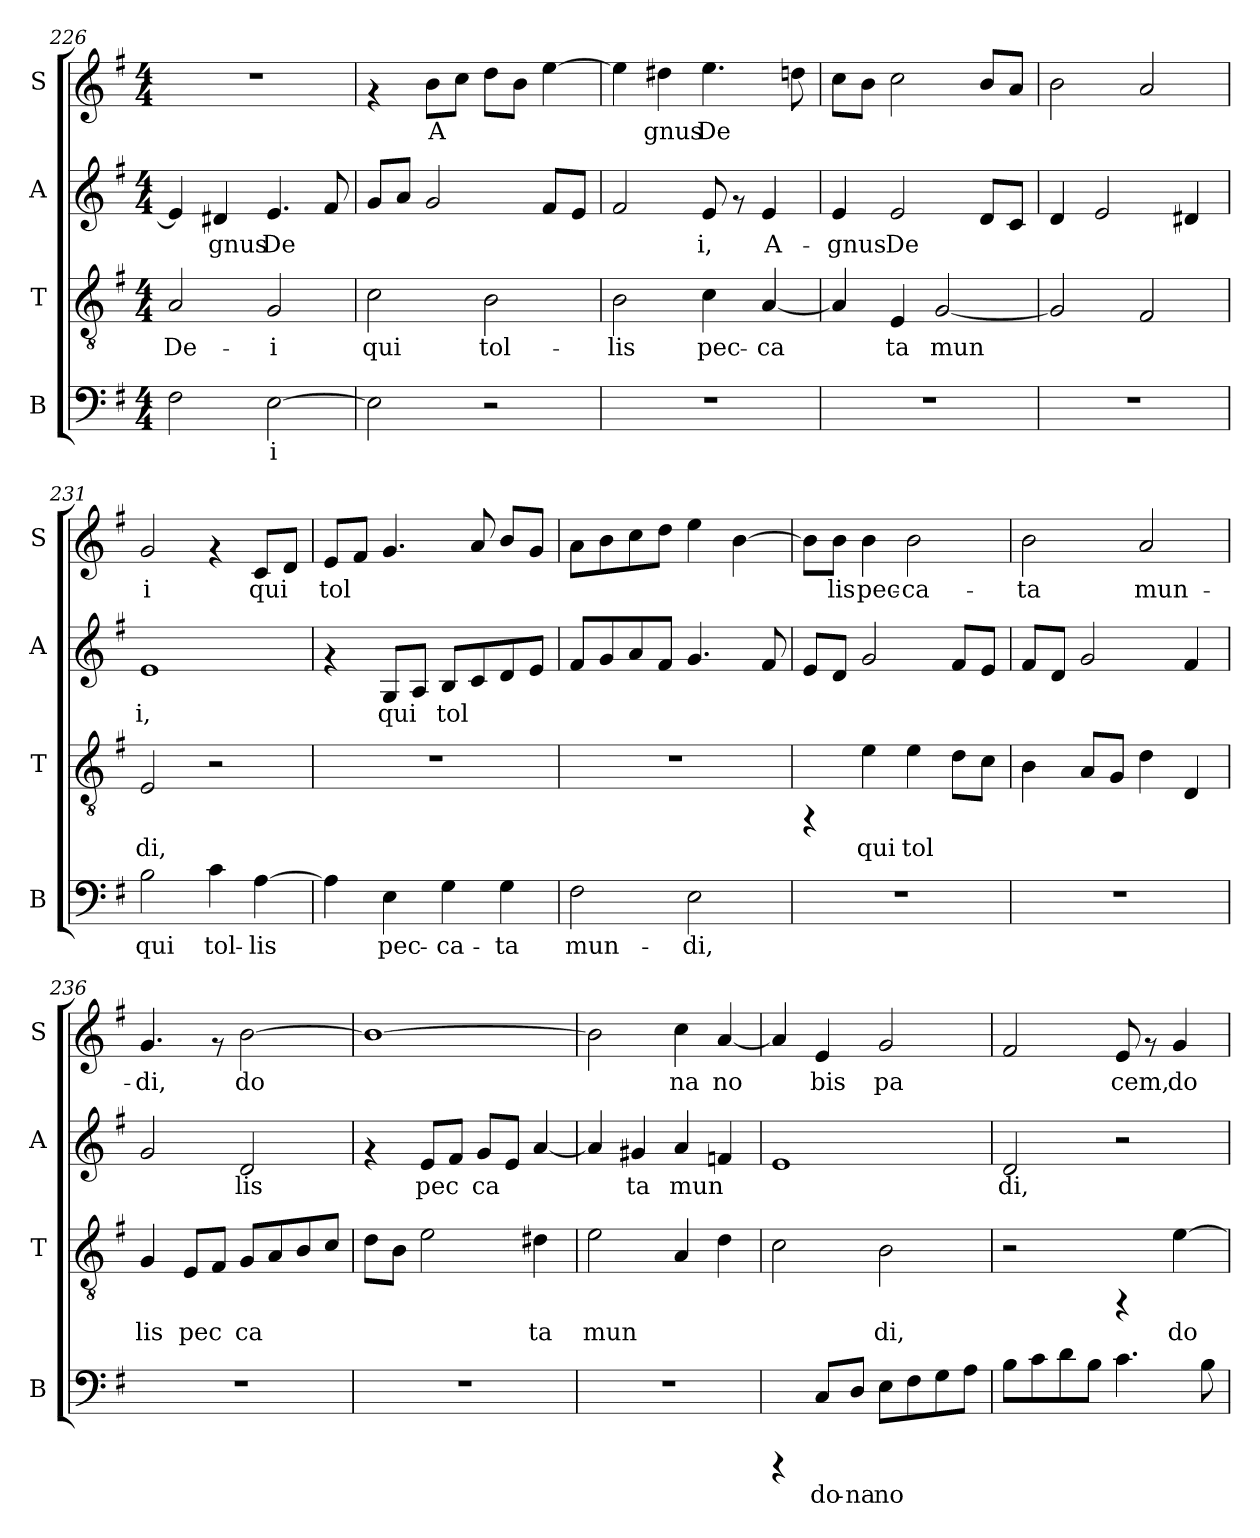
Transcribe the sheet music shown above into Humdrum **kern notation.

**kern	**text	**kern	**text	**kern	**text	**kern	**text
*part4	*part4	*part3	*part3	*part2	*part2	*part1	*part1
*staff4	*staff4	*staff3	*staff3	*staff2	*staff2	*staff1	*staff1
*I"B	*	*I"T	*	*I"A	*	*I"S	*
*I'B	*	*I'T	*	*I'A	*	*I'S	*
*clefF4	*	*clefGv2	*	*clefG2	*	*clefG2	*
*k[f#]	*	*k[f#]	*	*k[f#]	*	*k[f#]	*
*G:	*	*G:	*	*G:	*	*G:	*
*M4/4	*	*M4/4	*	*M4/4	*	*M4/4	*
=226	=226	=226	=226	=226	=226	=226	=226
!	!LO:LY:b:cj	!	!LO:LY:b:cj	!	!LO:LY:b:cj	!	!
2F#\	--	2A/	De-	4e/]	--	1r	.
!	!	!	!	!	!LO:LY:b:cj	!	!
.	.	.	.	4d#X/	-gnus	.	.
!	!LO:LY:b:cj	!	!LO:LY:b:cj	!	!LO:LY:b:cj	!	!
[>2E\	-i	2G/	-i	4.e/	De-	.	.
!	!	!	!	!	!LO:LY:b:cj	!	!
.	.	.	.	8f#/	--	.	.
=227	=227	=227	=227	=227	=227	=227	=227
!	!LO:LY:b:cj	!	!LO:LY:b:cj	!	!LO:LY:b:cj	!	!
2E\]	.	2c\	qui	8g/L	--	4rf	.
!	!	!	!	!	!LO:LY:b:cj	!	!
.	.	.	.	8a/J	--	.	.
!	!	!	!	!	!LO:LY:b:cj	!	!LO:LY:b:cj
.	.	.	.	2g/	--	8b\L	A-
!	!	!	!	!	!	!	!LO:LY:b:cj
.	.	.	.	.	.	8cc\J	--
!	!	!	!LO:LY:b:cj	!	!	!	!LO:LY:b:cj
2r	.	2B\	tol-	.	.	8dd\L	--
!	!	!	!	!	!	!	!LO:LY:b:cj
.	.	.	.	.	.	8b\J	--
!	!	!	!	!	!LO:LY:b:cj	!	!LO:LY:b:cj
.	.	.	.	8f#/L	--	[>4ee\	--
!	!	!	!	!	!LO:LY:b:cj	!	!
.	.	.	.	8e/J	--	.	.
!!LO:PB:g=z
=228	=228	=228	=228	=228	=228	=228	=228
!	!	!	!LO:LY:b:cj	!	!LO:LY:b:cj	!	!LO:LY:b:cj
1r	.	2B\	-lis	2f#/	--	4ee\]	--
!	!	!	!	!	!	!	!LO:LY:b:cj
.	.	.	.	.	.	4dd#X\	-gnus
!	!	!	!LO:LY:b:cj	!	!LO:LY:b:cj	!	!LO:LY:b:cj
.	.	4c\	pec-	8e/	-i,	4.ee\	De-
.	.	.	.	8rf	.	.	.
!	!	!	!LO:LY:b:cj	!	!LO:LY:b:cj	!	!
.	.	[<4A/	-ca-	4e/	A-	.	.
!	!	!	!	!	!	!	!LO:LY:b:cj
.	.	.	.	.	.	8ddn\	--
=229	=229	=229	=229	=229	=229	=229	=229
!	!	!	!LO:LY:b:cj	!	!LO:LY:b:cj	!	!LO:LY:b:cj
1r	.	4A/]	--	4e/	-gnus	8cc\L	--
!	!	!	!	!	!	!	!LO:LY:b:cj
.	.	.	.	.	.	8b\J	--
!	!	!	!LO:LY:b:cj	!	!LO:LY:b:cj	!	!LO:LY:b:cj
.	.	4E/	-ta	2e/	De-	2cc\	--
!	!	!	!LO:LY:b:cj	!	!	!	!
.	.	[<2G/	mun-	.	.	.	.
!	!	!	!	!	!LO:LY:b:cj	!	!LO:LY:b:cj
.	.	.	.	8d/L	--	8b/L	--
!	!	!	!	!	!LO:LY:b:cj	!	!LO:LY:b:cj
.	.	.	.	8c/J	--	8a/J	--
=230	=230	=230	=230	=230	=230	=230	=230
!	!	!	!LO:LY:b:cj	!	!LO:LY:b:cj	!	!LO:LY:b:cj
1r	.	2G/]	--	4d/	--	2b\	--
!	!	!	!	!	!LO:LY:b:cj	!	!
.	.	.	.	2e/	--	.	.
!	!	!	!LO:LY:b:cj	!	!	!	!LO:LY:b:cj
.	.	2F#/	--	.	.	2a/	--
!	!	!	!	!	!LO:LY:b:cj	!	!
.	.	.	.	4d#X/	--	.	.
=231	=231	=231	=231	=231	=231	=231	=231
!	!LO:LY:b:cj	!	!LO:LY:b:cj	!	!LO:LY:b:cj	!	!LO:LY:b:cj
2B\	qui	2E/	-di,	1e	-i,	2g/	-i
!	!LO:LY:b:cj	!	!	!	!	!	!
4c\	tol-	2r	.	.	.	4rf	.
!	!LO:LY:b:cj	!	!	!	!	!	!LO:LY:b:cj
[>4A\	-lis	.	.	.	.	8c/L	qui
!	!	!	!	!	!	!	!LO:LY:b:cj
.	.	.	.	.	.	8d/J	.
=232	=232	=232	=232	=232	=232	=232	=232
!	!LO:LY:b:cj	!	!	!	!	!	!LO:LY:b:cj
4A\]	.	1r	.	4rf	.	8e/L	tol-
!	!	!	!	!	!	!	!LO:LY:b:cj
.	.	.	.	.	.	8f#/J	--
!	!LO:LY:b:cj	!	!	!	!LO:LY:b:cj	!	!LO:LY:b:cj
4E\	pec-	.	.	8G/L	qui	4.g/	--
!	!	!	!	!	!LO:LY:b:cj	!	!
.	.	.	.	8A/J	.	.	.
!	!LO:LY:b:cj	!	!	!	!LO:LY:b:cj	!	!
4G\	-ca-	.	.	8B/L	tol-	.	.
!	!	!	!	!	!LO:LY:b:cj	!	!LO:LY:b:cj
.	.	.	.	8c/	--	8a/	--
!	!LO:LY:b:cj	!	!	!	!LO:LY:b:cj	!	!LO:LY:b:cj
4G\	-ta	.	.	8d/	--	8b/L	--
!	!	!	!	!	!LO:LY:b:cj	!	!LO:LY:b:cj
.	.	.	.	8e/J	--	8g/J	--
!!LO:LB:g=z
=233	=233	=233	=233	=233	=233	=233	=233
!	!LO:LY:b:cj	!	!	!	!LO:LY:b:cj	!	!LO:LY:b:cj
2F#\	mun-	1r	.	8f#/L	--	8a\L	--
!	!	!	!	!	!LO:LY:b:cj	!	!LO:LY:b:cj
.	.	.	.	8g/	--	8b\	--
!	!	!	!	!	!LO:LY:b:cj	!	!LO:LY:b:cj
.	.	.	.	8a/	--	8cc\	--
!	!	!	!	!	!LO:LY:b:cj	!	!LO:LY:b:cj
.	.	.	.	8f#/J	--	8dd\J	--
!	!LO:LY:b:cj	!	!	!	!LO:LY:b:cj	!	!LO:LY:b:cj
2E\	-di,	.	.	4.g/	--	4ee\	--
!	!	!	!	!	!	!	!LO:LY:b:cj
.	.	.	.	.	.	[>4b\	--
!	!	!	!	!	!LO:LY:b:cj	!	!
.	.	.	.	8f#/	--	.	.
=234	=234	=234	=234	=234	=234	=234	=234
!	!	!	!	!	!LO:LY:b:cj	!	!LO:LY:b:cj
1r	.	4rFF	.	8e/L	--	8b\L]	--
!	!	!	!	!	!LO:LY:b:cj	!	!LO:LY:b:cj
.	.	.	.	8d/J	--	8b\J	-lis
!	!	!	!LO:LY:b:cj	!	!LO:LY:b:cj	!	!LO:LY:b:cj
.	.	4e\	qui	2g/	--	4b\	pec-
!	!	!	!LO:LY:b:cj	!	!	!	!LO:LY:b:cj
.	.	4e\	tol-	.	.	2b\	-ca-
!	!	!	!LO:LY:b:cj	!	!LO:LY:b:cj	!	!
.	.	8d\L	--	8f#/L	--	.	.
!	!	!	!LO:LY:b:cj	!	!LO:LY:b:cj	!	!
.	.	8c\J	--	8e/J	--	.	.
=235	=235	=235	=235	=235	=235	=235	=235
!	!	!	!LO:LY:b:cj	!	!LO:LY:b:cj	!	!LO:LY:b:cj
1r	.	4B\	--	8f#/L	--	2b\	-ta
!	!	!	!	!	!LO:LY:b:cj	!	!
.	.	.	.	8d/J	--	.	.
!	!	!	!LO:LY:b:cj	!	!LO:LY:b:cj	!	!
.	.	8A/L	--	2g/	--	.	.
!	!	!	!LO:LY:b:cj	!	!	!	!
.	.	8G/J	--	.	.	.	.
!	!	!	!LO:LY:b:cj	!	!	!	!LO:LY:b:cj
.	.	4d\	--	.	.	2a/	mun-
!	!	!	!LO:LY:b:cj	!	!LO:LY:b:cj	!	!
.	.	4D/	--	4f#/	--	.	.
=236	=236	=236	=236	=236	=236	=236	=236
!	!	!	!LO:LY:b:cj	!	!LO:LY:b:cj	!	!LO:LY:b:cj
1r	.	4G/	-lis	2g/	--	4.g/	-di,
!	!	!	!LO:LY:b:cj	!	!	!	!
.	.	8E/L	pec-	.	.	.	.
!	!	!	!LO:LY:b:cj	!	!	!	!
.	.	8F#/J	--	.	.	8rf	.
!	!	!	!LO:LY:b:cj	!	!LO:LY:b:cj	!	!LO:LY:b:cj
.	.	8G/L	-ca-	2d/	-lis	[>2b\	do-
!	!	!	!LO:LY:b:cj	!	!	!	!
.	.	8A/	--	.	.	.	.
!	!	!	!LO:LY:b:cj	!	!	!	!
.	.	8B/	--	.	.	.	.
!	!	!	!LO:LY:b:cj	!	!	!	!
.	.	8c/J	--	.	.	.	.
=237	=237	=237	=237	=237	=237	=237	=237
!	!	!	!LO:LY:b:cj	!	!	!	!LO:LY:b:cj
1r	.	8d\L	--	4rf	.	1b_>	--
!	!	!	!LO:LY:b:cj	!	!	!	!
.	.	8B\J	--	.	.	.	.
!	!	!	!LO:LY:b:cj	!	!LO:LY:b:cj	!	!
.	.	2e\	--	8e/L	pec-	.	.
!	!	!	!	!	!LO:LY:b:cj	!	!
.	.	.	.	8f#/J	--	.	.
!	!	!	!	!	!LO:LY:b:cj	!	!
.	.	.	.	8g/L	-ca-	.	.
!	!	!	!	!	!LO:LY:b:cj	!	!
.	.	.	.	8e/J	--	.	.
!	!	!	!LO:LY:b:cj	!	!LO:LY:b:cj	!	!
.	.	4d#X\	-ta	[>4a/	--	.	.
!!LO:PB:g=z
=238	=238	=238	=238	=238	=238	=238	=238
!	!	!	!LO:LY:b:cj	!	!LO:LY:b:cj	!	!LO:LY:b:cj
1r	.	2e\	mun-	4a/]	--	2b\]	--
!	!	!	!	!	!LO:LY:b:cj	!	!
.	.	.	.	4g#X/	-ta	.	.
!	!	!	!LO:LY:b:cj	!	!LO:LY:b:cj	!	!LO:LY:b:cj
.	.	4A/	--	4a/	mun-	4cc\	-na
!	!	!	!LO:LY:b:cj	!	!LO:LY:b:cj	!	!LO:LY:b:cj
.	.	4d\	--	4fn/	--	[<4a/	no-
=239	=239	=239	=239	=239	=239	=239	=239
!	!	!	!LO:LY:b:cj	!	!LO:LY:b:cj	!	!LO:LY:b:cj
4rCCC	.	2c\	--	1e	--	4a/]	--
!	!LO:LY:b:cj	!	!	!	!	!	!LO:LY:b:cj
8C/L	do-	.	.	.	.	4e/	-bis
!	!LO:LY:b:cj	!	!	!	!	!	!
8D/J	-na	.	.	.	.	.	.
!	!LO:LY:b:cj	!	!LO:LY:b:cj	!	!	!	!LO:LY:b:cj
8E\L	no-	2B\	-di,	.	.	2g/	pa-
!	!LO:LY:b:cj	!	!	!	!	!	!
8F#\	--	.	.	.	.	.	.
!	!LO:LY:b:cj	!	!	!	!	!	!
8G\	--	.	.	.	.	.	.
!	!LO:LY:b:cj	!	!	!	!	!	!
8A\J	--	.	.	.	.	.	.
=240	=240	=240	=240	=240	=240	=240	=240
!	!LO:LY:b:cj	!	!	!	!LO:LY:b:cj	!	!LO:LY:b:cj
8B\L	--	2r	.	2d/	-di,	2f#/	--
!	!LO:LY:b:cj	!	!	!	!	!	!
8c\	--	.	.	.	.	.	.
!	!LO:LY:b:cj	!	!	!	!	!	!
8d\	--	.	.	.	.	.	.
!	!LO:LY:b:cj	!	!	!	!	!	!
8B\J	--	.	.	.	.	.	.
!	!LO:LY:b:cj	!	!	!	!	!	!LO:LY:b:cj
4.c\	--	4rFF	.	2r	.	8e/	-cem,
.	.	.	.	.	.	8rf	.
!	!	!	!LO:LY:b:cj	!	!	!	!LO:LY:b:cj
.	.	[>4e\	do-	.	.	4g/	do-
!	!LO:LY:b:cj	!	!	!	!	!	!
8B\	--	.	.	.	.	.	.
=	=	=	=	=	=	=	=
*-	*-	*-	*-	*-	*-	*-	*-
